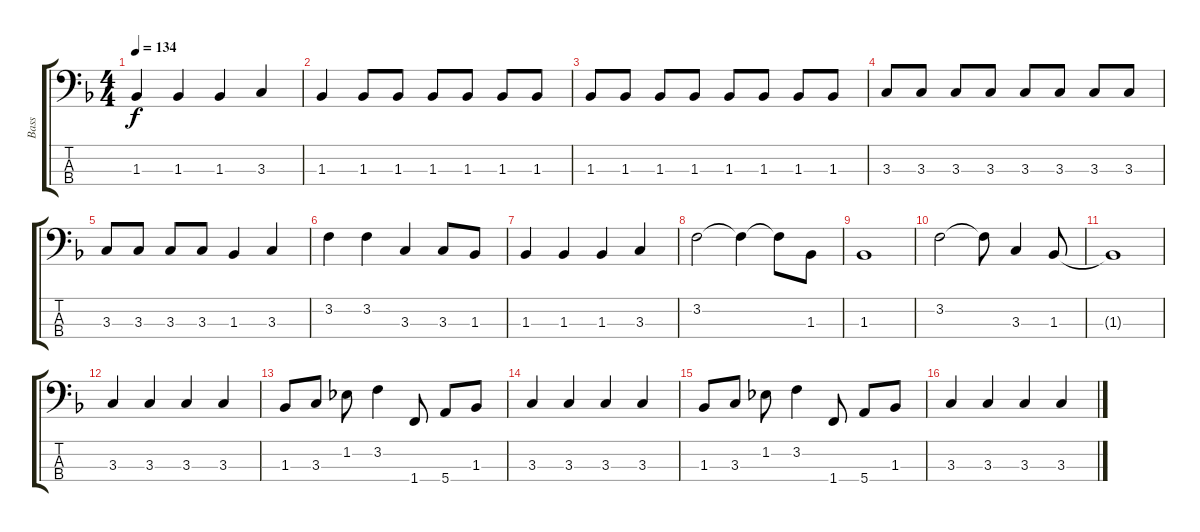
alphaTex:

\track ("Bass" "Bass") {instrument electricbassfinger}
\staff {score tabs}
\tuning (G2 D2 A1 E1) {hide}
\ts (4 4)
\tempo 134
\clef f4
\ks f
1.3.4{dy f} 1.3.4 1.3.4 3.3.4 |
1.3.4 1.3.8 1.3.8 1.3.8 1.3.8 1.3.8 1.3.8 |
1.3.8 1.3.8 1.3.8 1.3.8 1.3.8 1.3.8 1.3.8 1.3.8 |
3.3.8 3.3.8 3.3.8 3.3.8 3.3.8 3.3.8 3.3.8 3.3.8 |
3.3.8 3.3.8 3.3.8 3.3.8 1.3.4 3.3.4 |
3.2.4 3.2.4 3.3.4 3.3.8 1.3.8 |
1.3.4 1.3.4 1.3.4 3.3.4 |
3.2.2 3.2{t}.4 3.2{t}.8 1.3.8 |
1.3.1 |
3.2.2 3.2{t}.8 3.3.4 1.3.8 |
1.3{t}.1 |
3.3.4 3.3.4 3.3.4 3.3.4 |
1.3.8 3.3.8 1.2.8 3.2.4 1.4.8 5.4.8 1.3.8 |
3.3.4 3.3.4 3.3.4 3.3.4 |
1.3.8 3.3.8 1.2.8 3.2.4 1.4.8 5.4.8 1.3.8 |
3.3.4 3.3.4 3.3.4 3.3.4
